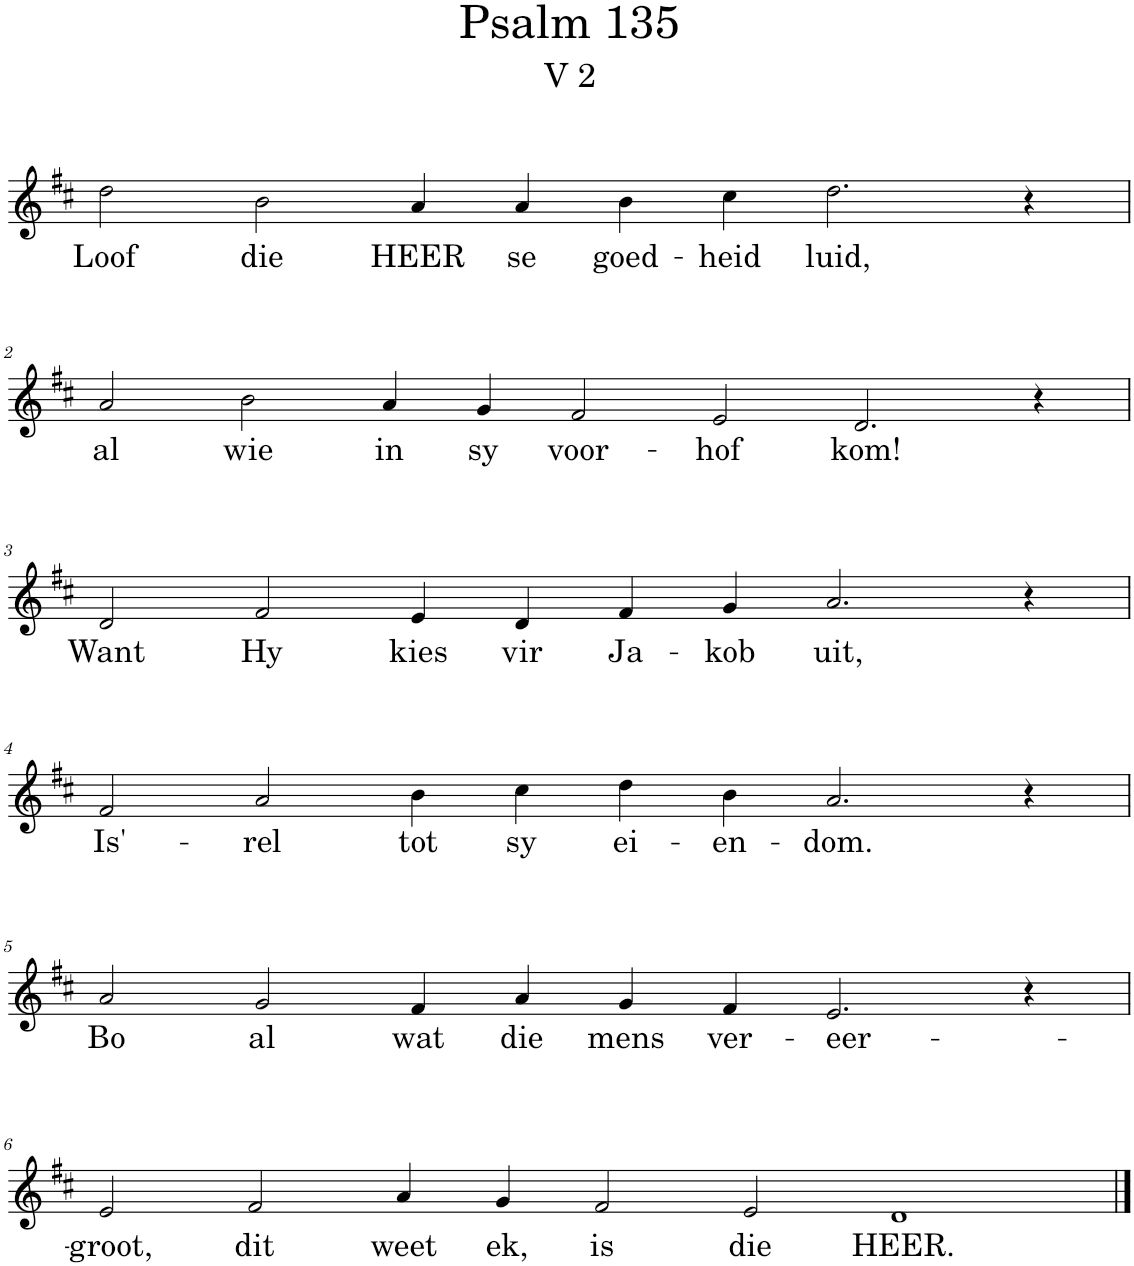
**kern	**text
*part1	*part1
*staff1	*staff1
*I"Pipe Organ	*
*I'Org.	*
*clefG2	*
*k[f#c#]	*
*M12/4	*
=1	=1
!	!LO:LY:b
2dd\	Loof
!	!LO:LY:b
2b\	die
!	!LO:LY:b
4a/	HEER
!	!LO:LY:b
4a/	se
!	!LO:LY:b
4b\	goed-
!	!LO:LY:b
4cc#\	-heid
!	!LO:LY:b
2.dd\	luid,
4r	.
!!LO:LB:g=z
=2	=2
*M14/4	*
!	!LO:LY:b
2a/	al
!	!LO:LY:b
2b\	wie
!	!LO:LY:b
4a/	in
!	!LO:LY:b
4g/	sy
!	!LO:LY:b
2f#/	voor-
!	!LO:LY:b
2e/	-hof
!	!LO:LY:b
2.d/	kom!
4r	.
!!LO:LB:g=z
=3	=3
*M12/4	*
!	!LO:LY:b
2d/	Want
!	!LO:LY:b
2f#/	Hy
!	!LO:LY:b
4e/	kies
!	!LO:LY:b
4d/	vir
!	!LO:LY:b
4f#/	Ja-
!	!LO:LY:b
4g/	-kob
!	!LO:LY:b
2.a/	uit,
4r	.
!!LO:LB:g=z
=4	=4
!	!LO:LY:b
2f#/	Is'-
!	!LO:LY:b
2a/	-rel
!	!LO:LY:b
4b\	tot
!	!LO:LY:b
4cc#\	sy
!	!LO:LY:b
4dd\	ei-
!	!LO:LY:b
4b\	-en-
!	!LO:LY:b
2.a/	-dom.
4r	.
!!LO:LB:g=z
=5	=5
!	!LO:LY:b
2a/	Bo
!	!LO:LY:b
2g/	al
!	!LO:LY:b
4f#/	wat
!	!LO:LY:b
4a/	die
!	!LO:LY:b
4g/	mens
!	!LO:LY:b
4f#/	ver-
!	!LO:LY:b
2.e/	-eer-
4r	.
!!LO:LB:g=z
=6	=6
*M14/4	*
!	!LO:LY:b
2e/	-groot,
!	!LO:LY:b
2f#/	dit
!	!LO:LY:b
4a/	weet
!	!LO:LY:b
4g/	ek,
!	!LO:LY:b
2f#/	is
!	!LO:LY:b
2e/	die
!	!LO:LY:b
1d	HEER.
==	==
*-	*-
